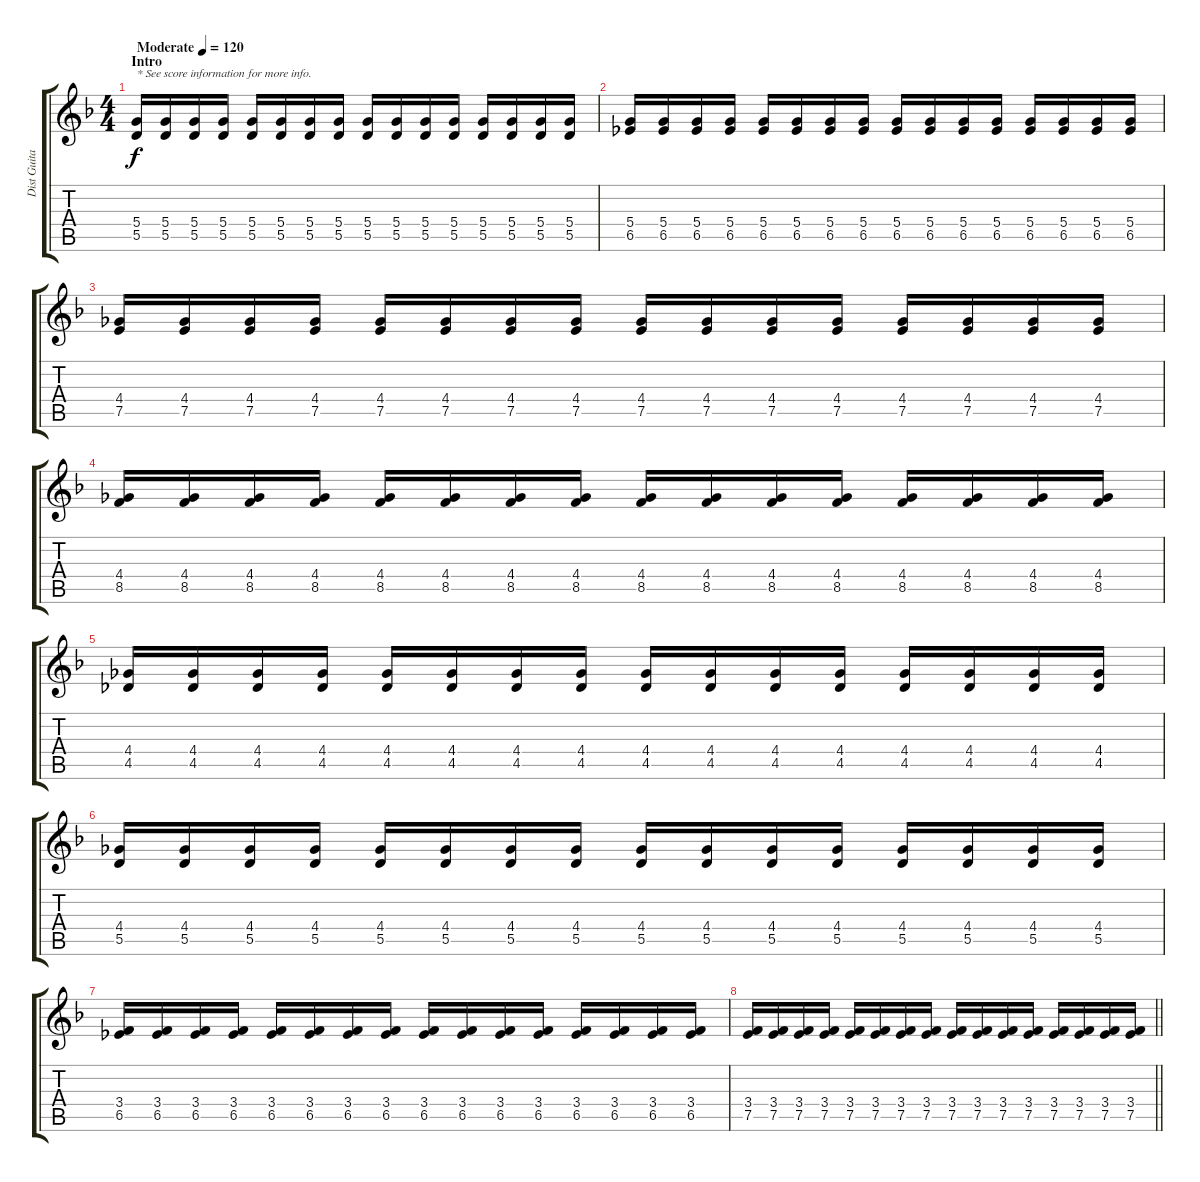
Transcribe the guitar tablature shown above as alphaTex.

\track ("Dist Guitar" "Dist Guita") {instrument distortionguitar}
\staff {score tabs}
\tuning (E4 B3 G3 D3 A2 E2) {hide}
\ts (4 4)
\section ("" "Intro")
\tempo (120 "Moderate")
\clef g2
\ks dminor
(5.4 5.5).16{txt "* See score information for more info." dy f instrument distortionguitar} (5.4 5.5).16 (5.4 5.5).16 (5.4 5.5).16 (5.4 5.5).16 (5.4 5.5).16 (5.4 5.5).16 (5.4 5.5).16 (5.4 5.5).16 (5.4 5.5).16 (5.4 5.5).16 (5.4 5.5).16 (5.4 5.5).16 (5.4 5.5).16 (5.4 5.5).16 (5.4 5.5).16 |
(5.4 6.5).16 (5.4 6.5).16 (5.4 6.5).16 (5.4 6.5).16 (5.4 6.5).16 (5.4 6.5).16 (5.4 6.5).16 (5.4 6.5).16 (5.4 6.5).16 (5.4 6.5).16 (5.4 6.5).16 (5.4 6.5).16 (5.4 6.5).16 (5.4 6.5).16 (5.4 6.5).16 (5.4 6.5).16 |
(4.4 7.5).16 (4.4 7.5).16 (4.4 7.5).16 (4.4 7.5).16 (4.4 7.5).16 (4.4 7.5).16 (4.4 7.5).16 (4.4 7.5).16 (4.4 7.5).16 (4.4 7.5).16 (4.4 7.5).16 (4.4 7.5).16 (4.4 7.5).16 (4.4 7.5).16 (4.4 7.5).16 (4.4 7.5).16 |
(4.4 8.5).16 (4.4 8.5).16 (4.4 8.5).16 (4.4 8.5).16 (4.4 8.5).16 (4.4 8.5).16 (4.4 8.5).16 (4.4 8.5).16 (4.4 8.5).16 (4.4 8.5).16 (4.4 8.5).16 (4.4 8.5).16 (4.4 8.5).16 (4.4 8.5).16 (4.4 8.5).16 (4.4 8.5).16 |
(4.4 4.5).16 (4.4 4.5).16 (4.4 4.5).16 (4.4 4.5).16 (4.4 4.5).16 (4.4 4.5).16 (4.4 4.5).16 (4.4 4.5).16 (4.4 4.5).16 (4.4 4.5).16 (4.4 4.5).16 (4.4 4.5).16 (4.4 4.5).16 (4.4 4.5).16 (4.4 4.5).16 (4.4 4.5).16 |
(4.4 5.5).16 (4.4 5.5).16 (4.4 5.5).16 (4.4 5.5).16 (4.4 5.5).16 (4.4 5.5).16 (4.4 5.5).16 (4.4 5.5).16 (4.4 5.5).16 (4.4 5.5).16 (4.4 5.5).16 (4.4 5.5).16 (4.4 5.5).16 (4.4 5.5).16 (4.4 5.5).16 (4.4 5.5).16 |
(3.4 6.5).16 (3.4 6.5).16 (3.4 6.5).16 (3.4 6.5).16 (3.4 6.5).16 (3.4 6.5).16 (3.4 6.5).16 (3.4 6.5).16 (3.4 6.5).16 (3.4 6.5).16 (3.4 6.5).16 (3.4 6.5).16 (3.4 6.5).16 (3.4 6.5).16 (3.4 6.5).16 (3.4 6.5).16 |
\barLineRight lightlight
(3.4 7.5).16 (3.4 7.5).16 (3.4 7.5).16 (3.4 7.5).16 (3.4 7.5).16 (3.4 7.5).16 (3.4 7.5).16 (3.4 7.5).16 (3.4 7.5).16 (3.4 7.5).16 (3.4 7.5).16 (3.4 7.5).16 (3.4 7.5).16 (3.4 7.5).16 (3.4 7.5).16 (3.4 7.5).16
